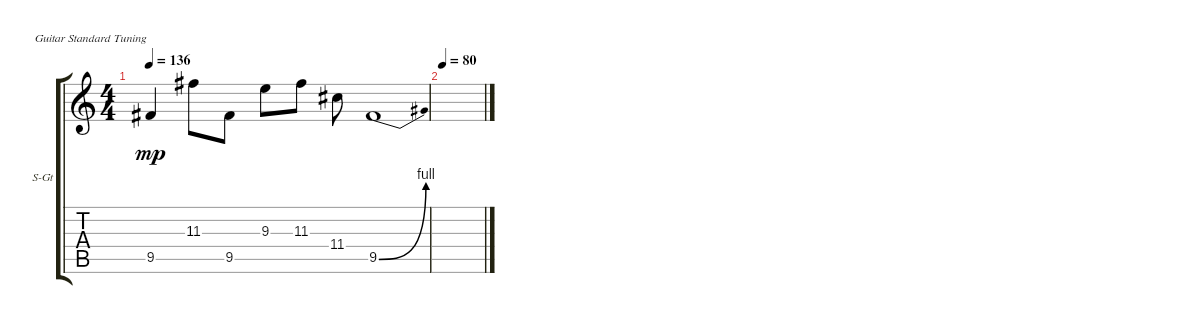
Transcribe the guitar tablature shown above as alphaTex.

\defaultSystemsLayout 4
\bracketExtendMode groupsimilarinstruments
\firstSystemTrackNameOrientation horizontal
\otherSystemsTrackNameOrientation horizontal
\track ("Steel Guitar" "S-Gt") {instrument acousticguitarsteel}
\staff {score tabs}
\tuning (E4 B3 G3 D3 A2 E2)
\ts (4 4)
\tempo 136
\clef g2
\ks c
9.5.4{dy mp} 11.3.8 9.5.8 9.3.8 11.3.8 11.4.8 9.5{be (bend 0 0 15 4)}.1 |
\tempo 80
